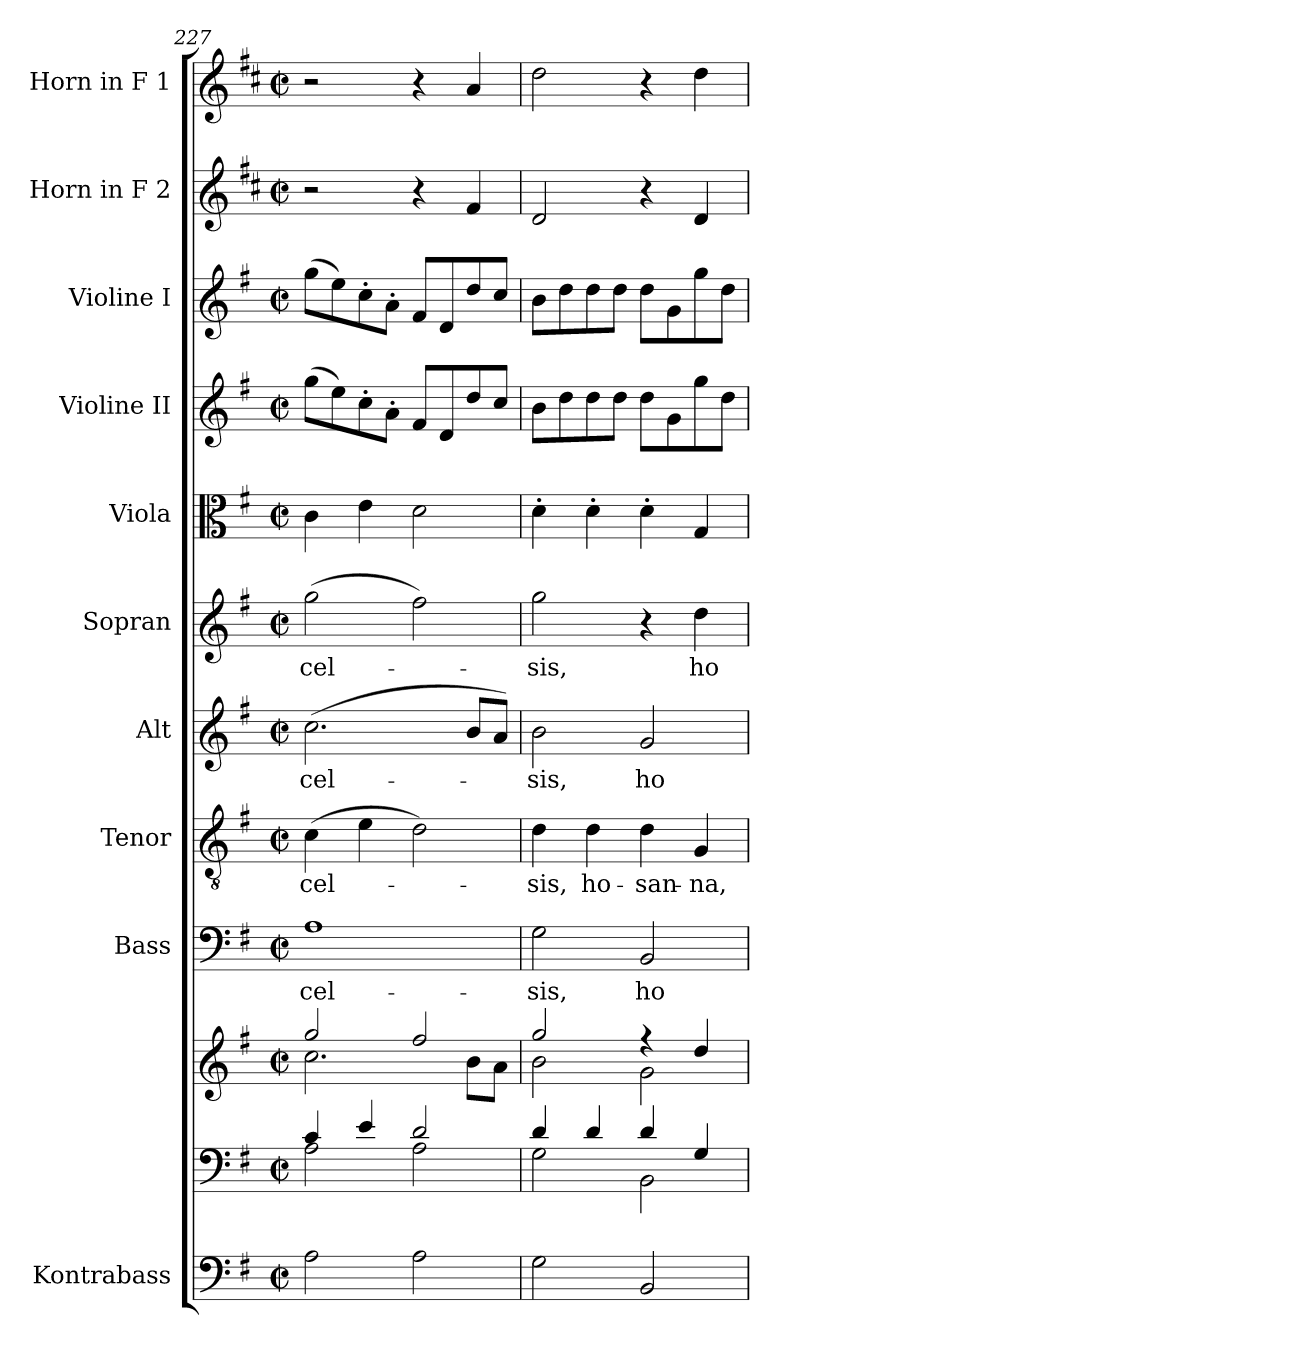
**kern	**kern	**kern	**kern	**text	**kern	**text	**kern	**text	**kern	**text	**kern	**kern	**kern	**kern	**kern
*part11	*part10	*part10	*part9	*part9	*part8	*part8	*part7	*part7	*part6	*part6	*part5	*part4	*part3	*part2	*part1
*staff12	*staff11	*staff10	*staff9	*staff9	*staff8	*staff8	*staff7	*staff7	*staff6	*staff6	*staff5	*staff4	*staff3	*staff2	*staff1
*I"Kontrabass	*	*	*I"Bass	*	*I"Tenor	*	*I"Alt	*	*I"Sopran	*	*I"Viola	*I"Violine II	*I"Violine I	*I"Horn in F 2	*I"Horn in F 1
*I'Kb.	*	*	*I'B.	*	*I'T.	*	*I'A.	*	*I'S.	*	*I'Vla.	*I'Vl. II	*I'Vl. I	*	*
*clefF4	*clefF4	*clefG2	*clefF4	*	*clefGv2	*	*clefG2	*	*clefG2	*	*clefC3	*clefG2	*clefG2	*clefG2	*clefG2
*ITrd7c12	*	*	*	*	*	*	*	*	*	*	*	*	*	*ITrd4c7	*ITrd4c7
*k[f#]	*k[f#]	*k[f#]	*k[f#]	*	*k[f#]	*	*k[f#]	*	*k[f#]	*	*k[f#]	*k[f#]	*k[f#]	*k[f#]	*k[f#]
*G:	*G:	*G:	*G:	*	*G:	*	*G:	*	*G:	*	*G:	*G:	*G:	*G:	*G:
*M2/2	*M2/2	*M2/2	*M2/2	*	*M2/2	*	*M2/2	*	*M2/2	*	*M2/2	*M2/2	*M2/2	*M2/2	*M2/2
*met(c|)	*met(c|)	*met(c|)	*met(c|)	*	*met(c|)	*	*met(c|)	*	*met(c|)	*	*met(c|)	*met(c|)	*met(c|)	*met(c|)	*met(c|)
=227	=227	=227	=227	=227	=227	=227	=227	=227	=227	=227	=227	=227	=227	=227	=227
*	*^	*^	*	*	*	*	*	*	*	*	*	*	*	*	*
!	!	!	!	!	!	!LO:LY:b	!	!LO:LY:b	!	!LO:LY:b	!	!LO:LY:b	!	!	!	!	!
2AA\	4c/	2A\	2gg/	2.cc\	1A	-cel-	(>4c\	-cel-	(>2.cc\	-cel-	(>2gg\	-cel-	4c\	(>8gg\L	(>8gg\L	2r	2r
.	.	.	.	.	.	.	.	.	.	.	.	.	.	8ee\)	8ee\)	.	.
.	4e/	.	.	.	.	.	4e\	.	.	.	.	.	4e\	8cc'>\	8cc'>\	.	.
.	.	.	.	.	.	.	.	.	.	.	.	.	.	8a'>\J	8a'>\J	.	.
2AA\	2d/	2A\	2ff#/	.	.	.	2d\)	.	.	.	2ff#\)	.	2d\	8f#/L	8f#/L	4r	4r
.	.	.	.	.	.	.	.	.	.	.	.	.	.	8d/	8d/	.	.
.	.	.	.	8b\L	.	.	.	.	8b/L	.	.	.	.	8dd/	8dd/	4B/	4d/
.	.	.	.	8a\J	.	.	.	.	8a/J)	.	.	.	.	8cc/J	8cc/J	.	.
=228	=228	=228	=228	=228	=228	=228	=228	=228	=228	=228	=228	=228	=228	=228	=228	=228	=228
!	!	!	!	!	!	!LO:LY:b	!	!LO:LY:b	!	!LO:LY:b	!	!LO:LY:b	!	!	!	!	!
2GG\	4d/	2G\	2gg/	2b\	2G\	-sis,	4d\	-sis,	2b\	-sis,	2gg\	-sis,	4d'>\	8b\L	8b\L	2G/	2g\
.	.	.	.	.	.	.	.	.	.	.	.	.	.	8dd\	8dd\	.	.
!	!	!	!	!	!	!	!	!LO:LY:b	!	!	!	!	!	!	!	!	!
.	4d/	.	.	.	.	.	4d\	ho-	.	.	.	.	4d'>\	8dd\	8dd\	.	.
.	.	.	.	.	.	.	.	.	.	.	.	.	.	8dd\J	8dd\J	.	.
!	!	!	!	!	!	!LO:LY:b	!	!LO:LY:b	!	!LO:LY:b	!	!	!	!	!	!	!
2BBB/	4d/	2BB\	4ree	2g\	2BB/	ho-	4d\	-san-	2g/	ho-	4r	.	4d'>\	8dd\L	8dd\L	4r	4r
.	.	.	.	.	.	.	.	.	.	.	.	.	.	8g\	8g\	.	.
!	!	!	!	!	!	!	!	!LO:LY:b	!	!	!	!LO:LY:b	!	!	!	!	!
.	4G/	.	4dd/	.	.	.	4G/	-na,	.	.	4dd\	ho-	4G/	8gg\	8gg\	4G/	4g\
.	.	.	.	.	.	.	.	.	.	.	.	.	.	8dd\J	8dd\J	.	.
*	*v	*v	*	*	*	*	*	*	*	*	*	*	*	*	*	*	*
*	*	*v	*v	*	*	*	*	*	*	*	*	*	*	*	*	*
=	=	=	=	=	=	=	=	=	=	=	=	=	=	=	=
*-	*-	*-	*-	*-	*-	*-	*-	*-	*-	*-	*-	*-	*-	*-	*-
